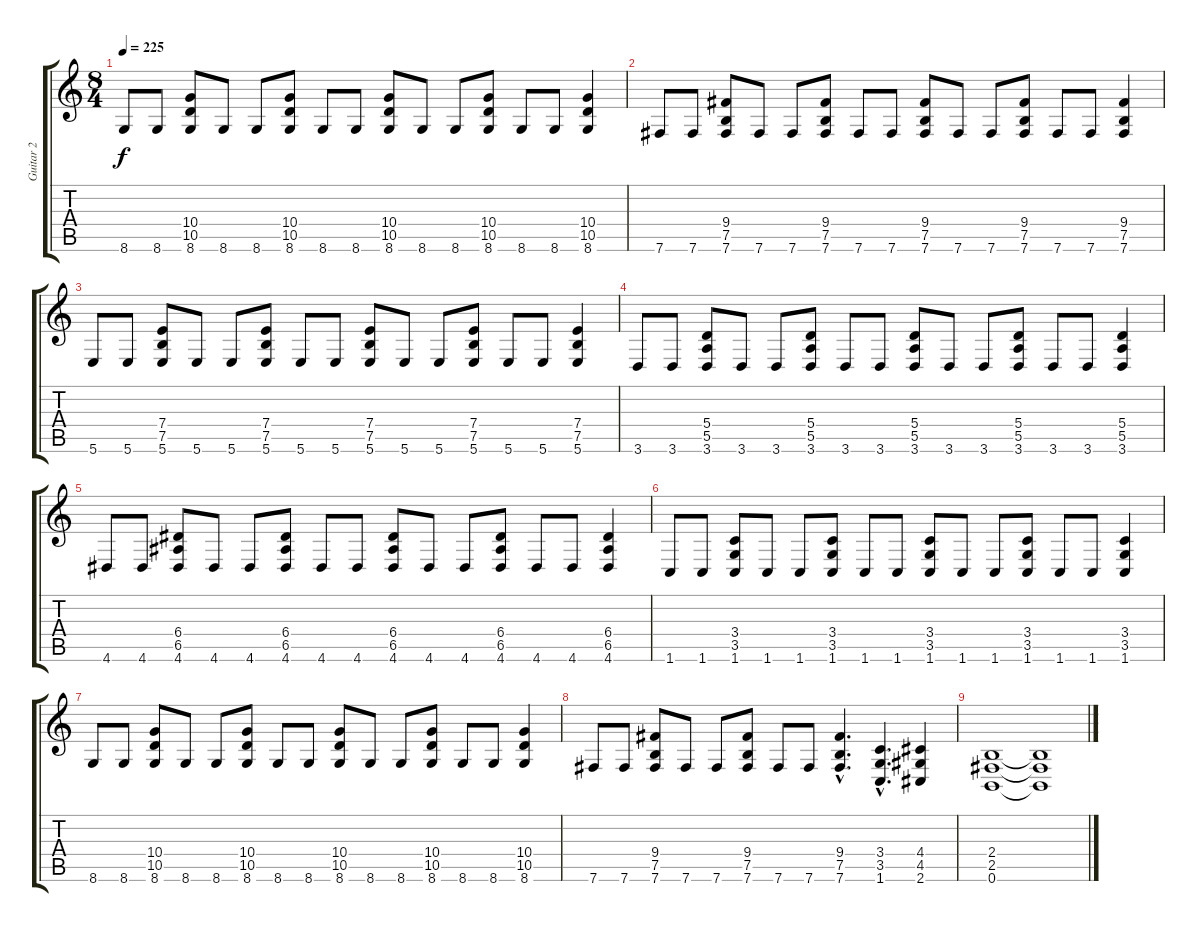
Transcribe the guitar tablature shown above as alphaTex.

\track ("Guitar 2" "Guitar 2") {instrument overdrivenguitar}
\staff {score tabs}
\tuning (B3 Gb3 D3 A2 E2 B1) {hide}
\ts (8 4)
\tempo 225
\clef g2
\ks c
8.6.8{dy f} 8.6.8 (10.4 10.5 8.6).8 8.6.8 8.6.8 (10.4 10.5 8.6).8 8.6.8 8.6.8 (10.4 10.5 8.6).8 8.6.8 8.6.8 (10.4 10.5 8.6).8 8.6.8 8.6.8 (10.4 10.5 8.6).4 |
7.6.8 7.6.8 (9.4 7.5 7.6).8 7.6.8 7.6.8 (9.4 7.5 7.6).8 7.6.8 7.6.8 (9.4 7.5 7.6).8 7.6.8 7.6.8 (9.4 7.5 7.6).8 7.6.8 7.6.8 (9.4 7.5 7.6).4 |
5.6.8 5.6.8 (7.4 7.5 5.6).8 5.6.8 5.6.8 (7.4 7.5 5.6).8 5.6.8 5.6.8 (7.4 7.5 5.6).8 5.6.8 5.6.8 (7.4 7.5 5.6).8 5.6.8 5.6.8 (7.4 7.5 5.6).4 |
3.6.8 3.6.8 (5.4 5.5 3.6).8 3.6.8 3.6.8 (5.4 5.5 3.6).8 3.6.8 3.6.8 (5.4 5.5 3.6).8 3.6.8 3.6.8 (5.4 5.5 3.6).8 3.6.8 3.6.8 (5.4 5.5 3.6).4 |
4.6.8 4.6.8 (6.4 6.5 4.6).8 4.6.8 4.6.8 (6.4 6.5 4.6).8 4.6.8 4.6.8 (6.4 6.5 4.6).8 4.6.8 4.6.8 (6.4 6.5 4.6).8 4.6.8 4.6.8 (6.4 6.5 4.6).4 |
1.6.8 1.6.8 (3.4 3.5 1.6).8 1.6.8 1.6.8 (3.4 3.5 1.6).8 1.6.8 1.6.8 (3.4 3.5 1.6).8 1.6.8 1.6.8 (3.4 3.5 1.6).8 1.6.8 1.6.8 (3.4 3.5 1.6).4 |
8.6.8 8.6.8 (10.4 10.5 8.6).8 8.6.8 8.6.8 (10.4 10.5 8.6).8 8.6.8 8.6.8 (10.4 10.5 8.6).8 8.6.8 8.6.8 (10.4 10.5 8.6).8 8.6.8 8.6.8 (10.4 10.5 8.6).4 |
7.6.8 7.6.8 (9.4 7.5 7.6).8 7.6.8 7.6.8 (9.4 7.5 7.6).8 7.6.8 7.6.8 (9.4{hac} 7.5{hac} 7.6{hac}).4{d} (3.4{hac} 3.5{hac} 1.6{hac}).4{d} (4.4 4.5 2.6).4 |
(2.4 2.5 0.6).1 (2.4{t} 2.5{t} 0.6{t}).1
